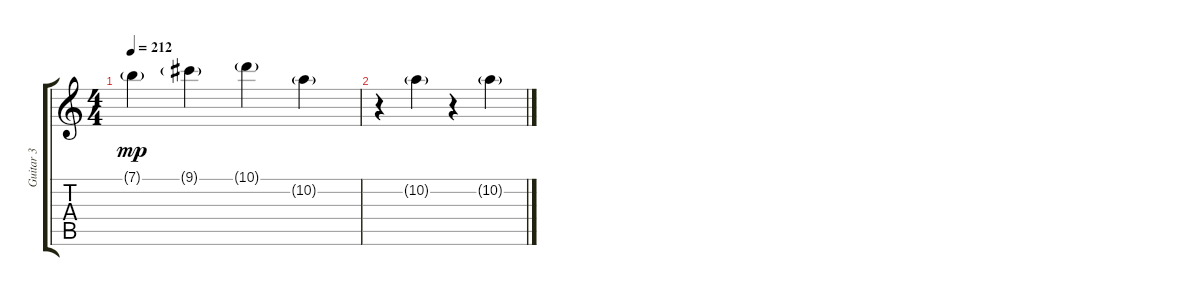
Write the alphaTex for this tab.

\track ("Guitar 3" "Guitar 3") {instrument distortionguitar}
\staff {score tabs}
\tuning (E4 B3 G3 D3 A2 E2) {hide}
\ts (4 4)
\tempo 212
\clef g2
\ks c
7.1{g}.4{dy mp volume 5} 9.1{g}.4 10.1{g}.4 10.2{g}.4 |
r.4 10.2{g}.4 r.4 10.2{g}.4
